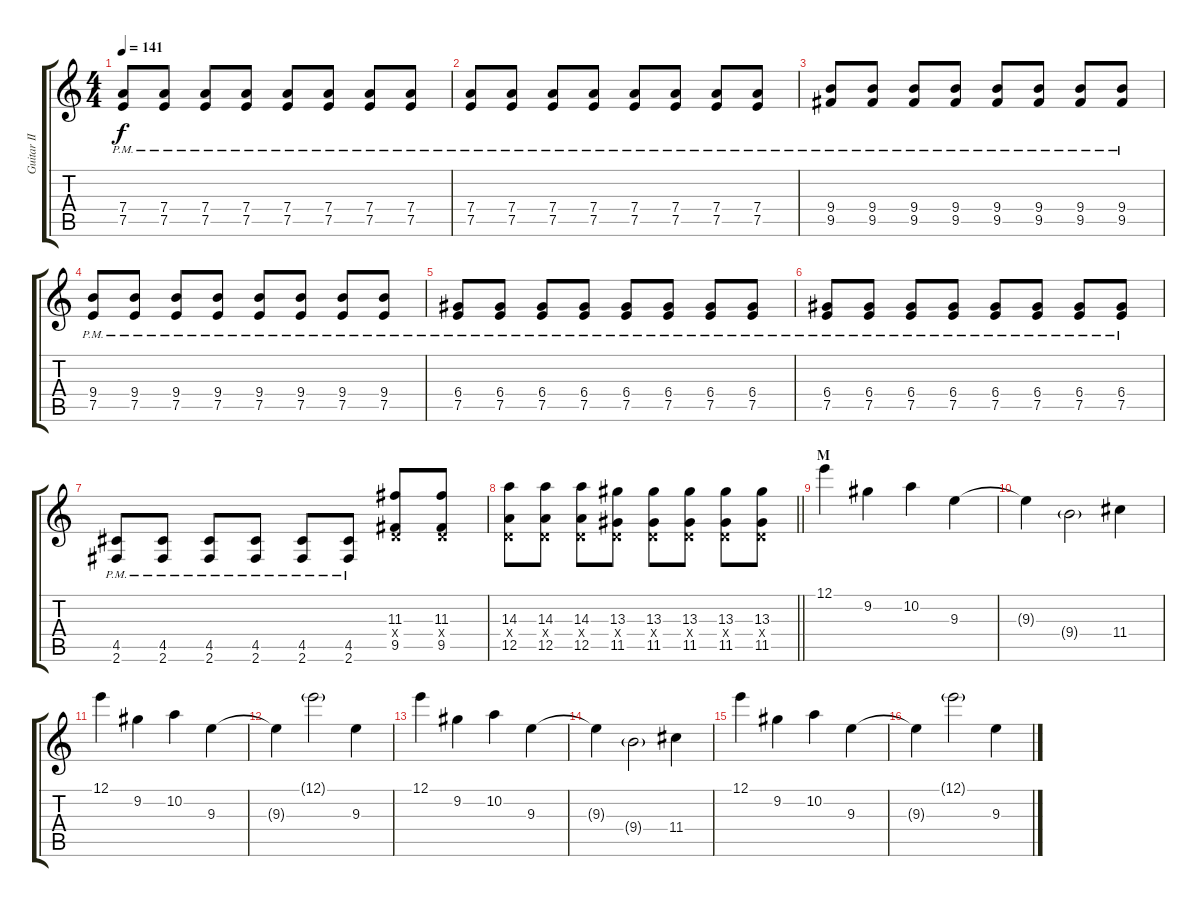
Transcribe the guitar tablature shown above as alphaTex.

\track ("Guitar II - Kita" "Guitar II ") {instrument overdrivenguitar}
\staff {score tabs}
\tuning (E4 B3 G3 D3 A2 E2) {hide}
\ts (4 4)
\tempo 141
\clef g2
\ks c
(7.4{pm} 7.5{pm}).8{dy f} (7.4{pm} 7.5{pm}).8 (7.4{pm} 7.5{pm}).8 (7.4{pm} 7.5{pm}).8 (7.4{pm} 7.5{pm}).8 (7.4{pm} 7.5{pm}).8 (7.4{pm} 7.5{pm}).8 (7.4{pm} 7.5{pm}).8 |
(7.4{pm} 7.5{pm}).8 (7.4{pm} 7.5{pm}).8 (7.4{pm} 7.5{pm}).8 (7.4{pm} 7.5{pm}).8 (7.4{pm} 7.5{pm}).8 (7.4{pm} 7.5{pm}).8 (7.4{pm} 7.5{pm}).8 (7.4{pm} 7.5{pm}).8 |
(9.4{pm} 9.5{pm}).8 (9.4{pm} 9.5{pm}).8 (9.4{pm} 9.5{pm}).8 (9.4{pm} 9.5{pm}).8 (9.4{pm} 9.5{pm}).8 (9.4{pm} 9.5{pm}).8 (9.4{pm} 9.5{pm}).8 (9.4{pm} 9.5{pm}).8 |
(9.4{pm} 7.5{pm}).8 (9.4{pm} 7.5{pm}).8 (9.4{pm} 7.5{pm}).8 (9.4{pm} 7.5{pm}).8 (9.4{pm} 7.5{pm}).8 (9.4{pm} 7.5{pm}).8 (9.4{pm} 7.5{pm}).8 (9.4{pm} 7.5{pm}).8 |
(6.4{pm} 7.5{pm}).8 (6.4{pm} 7.5{pm}).8 (6.4{pm} 7.5{pm}).8 (6.4{pm} 7.5{pm}).8 (6.4{pm} 7.5{pm}).8 (6.4{pm} 7.5{pm}).8 (6.4{pm} 7.5{pm}).8 (6.4{pm} 7.5{pm}).8 |
(6.4{pm} 7.5{pm}).8 (6.4{pm} 7.5{pm}).8 (6.4{pm} 7.5{pm}).8 (6.4{pm} 7.5{pm}).8 (6.4{pm} 7.5{pm}).8 (6.4{pm} 7.5{pm}).8 (6.4{pm} 7.5{pm}).8 (6.4{pm} 7.5{pm}).8 |
(4.5{pm} 2.6{pm}).8 (4.5{pm} 2.6{pm}).8 (4.5{pm} 2.6{pm}).8 (4.5{pm} 2.6{pm}).8 (4.5{pm} 2.6{pm}).8 (4.5{pm} 2.6{pm}).8 (11.3 0.4{x} 9.5).8 (11.3 0.4{x} 9.5).8 |
\barLineRight lightlight
(14.3 0.4{x} 12.5).8 (14.3 0.4{x} 12.5).8 (14.3 0.4{x} 12.5).8 (13.3 0.4{x} 11.5).8 (13.3 0.4{x} 11.5).8 (13.3 0.4{x} 11.5).8 (13.3 0.4{x} 11.5).8 (13.3 0.4{x} 11.5).8 |
\section ("" "M")
12.1.4 9.2.4 10.2.4 9.3.4 |
9.3{t}.4 9.4{g}.2 11.4.4 |
12.1.4 9.2.4 10.2.4 9.3.4 |
9.3{t}.4 12.1{g}.2 9.3.4 |
12.1.4 9.2.4 10.2.4 9.3.4 |
9.3{t}.4 9.4{g}.2 11.4.4 |
12.1.4 9.2.4 10.2.4 9.3.4 |
9.3{t}.4 12.1{g}.2 9.3.4
